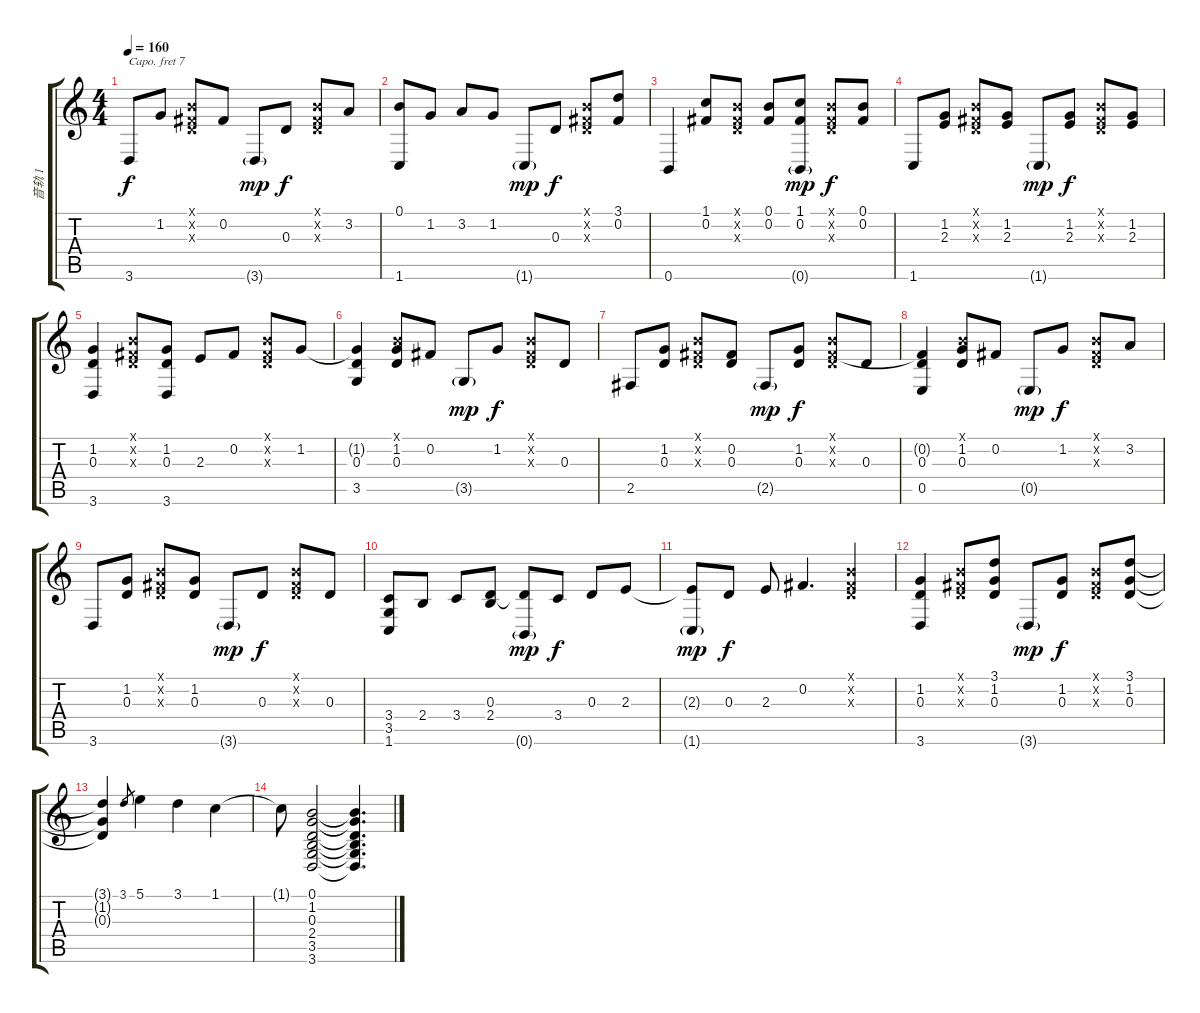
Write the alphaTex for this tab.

\track ("音轨 1" "音轨 1") {instrument brightacousticpiano}
\staff {score tabs}
\capo 7
\tuning (E4 B3 G3 D3 A2 E2) {hide}
\ts (4 4)
\tempo 160
\clef g2
\ks c
3.6.8{dy f} 1.2.8 (0.1{x} 0.2{x} 0.3{x}).8 0.2.8 3.6{g}.8{dy mp} 0.3.8{dy f} (0.1{x} 0.2{x} 0.3{x}).8 3.2.8 |
(0.1 1.6).8 1.2.8 3.2.8 1.2.8 1.6{g}.8{dy mp} 0.3.8{dy f} (0.1{x} 0.2{x} 0.3{x}).8 (3.1 0.2).8 |
0.6.4 (1.1 0.2).8 (0.1{x} 0.2{x} 0.3{x}).8 (0.1 0.2).8 (1.1 0.2 0.6{g}).8{dy mp} (0.1{x} 0.2{x} 0.3{x}).8{dy f} (0.1 0.2).8 |
1.6.8 (1.2 2.3).8 (0.1{x} 0.2{x} 0.3{x}).8 (1.2 2.3).8 1.6{g}.8{dy mp} (1.2 2.3).8{dy f} (0.1{x} 0.2{x} 0.3{x}).8 (1.2 2.3).8 |
(1.2 0.3 3.6).4 (0.1{x} 0.2{x} 0.3{x}).8 (1.2 0.3 3.6).8 2.3.8 0.2.8 (0.1{x} 0.2{x} 0.3{x}).8 1.2.8 |
(1.2{t} 0.3 3.5).4 (0.1{x} 1.2 0.3).8 0.2.8 3.5{g}.8{dy mp} 1.2.8{dy f} (0.1{x} 0.2{x} 0.3{x}).8 0.3.8 |
2.5.8 (1.2 0.3).8 (0.1{x} 0.2{x} 0.3{x}).8 (0.2 0.3).8 2.5{g}.8{dy mp} (1.2 0.3).8{dy f} (0.1{x} 0.2{x} 0.3{x}).8 0.3.8 |
(0.2{t} 0.3 0.5).4 (0.1{x} 1.2 0.3).8 0.2.8 0.5{g}.8{dy mp} 1.2.8{dy f} (0.1{x} 0.2{x} 0.3{x}).8 3.2.8 |
3.6.8 (1.2 0.3).8 (0.1{x} 0.2{x} 0.3{x}).8 (1.2 0.3).8 3.6{g}.8{dy mp} 0.3.8{dy f} (0.1{x} 0.2{x} 0.3{x}).8 0.3.8 |
(3.4 3.5 1.6).8 2.4.8 3.4.8 (0.3 2.4).8 (0.3{t} 0.6{g}).8{dy mp} 3.4.8{dy f} 0.3.8 2.3.8 |
(2.3{t} 1.6{g}).8{dy mp} 0.3.8{dy f} 2.3.8 0.2.4{d} (0.1{x} 0.2{x} 0.3{x}).4 |
(1.2 0.3 3.6).4 (0.1{x} 0.2{x} 0.3{x}).8 (3.1 1.2 0.3).8 3.6{g}.8{dy mp} (1.2 0.3).8{dy f} (0.1{x} 0.2{x} 0.3{x}).8 (3.1 1.2 0.3).8 |
(3.1{t} 1.2{t} 0.3{t}).4 3.1.8{gr} 5.1.4 3.1.4 1.1.4 |
1.1{t}.8 (0.1 1.2 0.3 2.4 3.5 3.6).2 (0.1{t} 1.2{t} 0.3{t} 2.4{t} 3.5{t} 3.6{t}).4{d}
